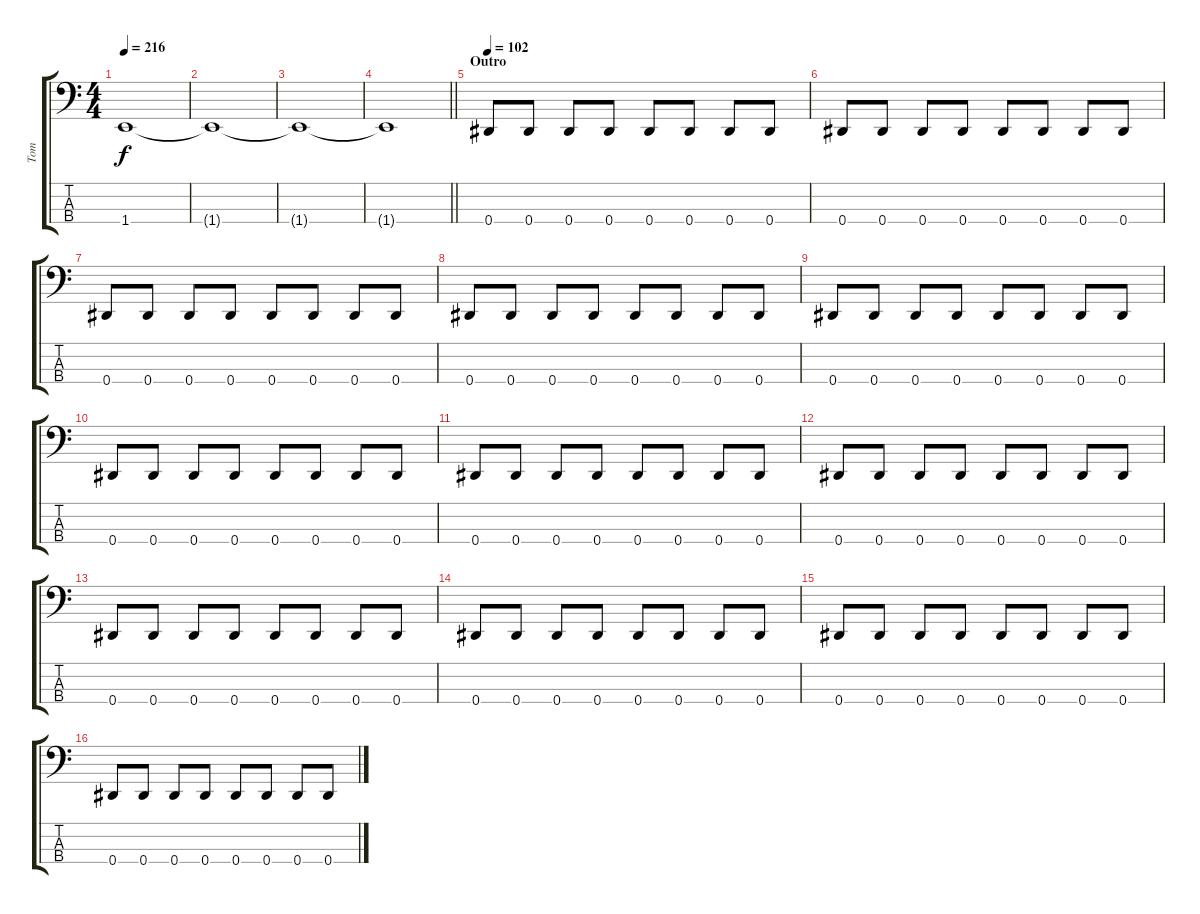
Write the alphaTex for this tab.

\track ("Tom" "Tom") {instrument electricbasspick}
\staff {score tabs}
\tuning (Gb2 Db2 Ab1 Eb1) {hide}
\ts (4 4)
\tempo 216
\clef f4
\ks c
1.4.1{dy f} |
1.4{t}.1 |
1.4{t}.1 |
\barLineRight lightlight
1.4{t}.1 |
\section ("" "Outro")
\tempo 102
0.4.8 0.4.8 0.4.8 0.4.8 0.4.8 0.4.8 0.4.8 0.4.8 |
0.4.8 0.4.8 0.4.8 0.4.8 0.4.8 0.4.8 0.4.8 0.4.8 |
0.4.8 0.4.8 0.4.8 0.4.8 0.4.8 0.4.8 0.4.8 0.4.8 |
0.4.8 0.4.8 0.4.8 0.4.8 0.4.8 0.4.8 0.4.8 0.4.8 |
0.4.8 0.4.8 0.4.8 0.4.8 0.4.8 0.4.8 0.4.8 0.4.8 |
0.4.8 0.4.8 0.4.8 0.4.8 0.4.8 0.4.8 0.4.8 0.4.8 |
0.4.8 0.4.8 0.4.8 0.4.8 0.4.8 0.4.8 0.4.8 0.4.8 |
0.4.8 0.4.8 0.4.8 0.4.8 0.4.8 0.4.8 0.4.8 0.4.8 |
0.4.8 0.4.8 0.4.8 0.4.8 0.4.8 0.4.8 0.4.8 0.4.8 |
0.4.8 0.4.8 0.4.8 0.4.8 0.4.8 0.4.8 0.4.8 0.4.8 |
0.4.8 0.4.8 0.4.8 0.4.8 0.4.8 0.4.8 0.4.8 0.4.8 |
0.4.8 0.4.8 0.4.8 0.4.8 0.4.8 0.4.8 0.4.8 0.4.8
